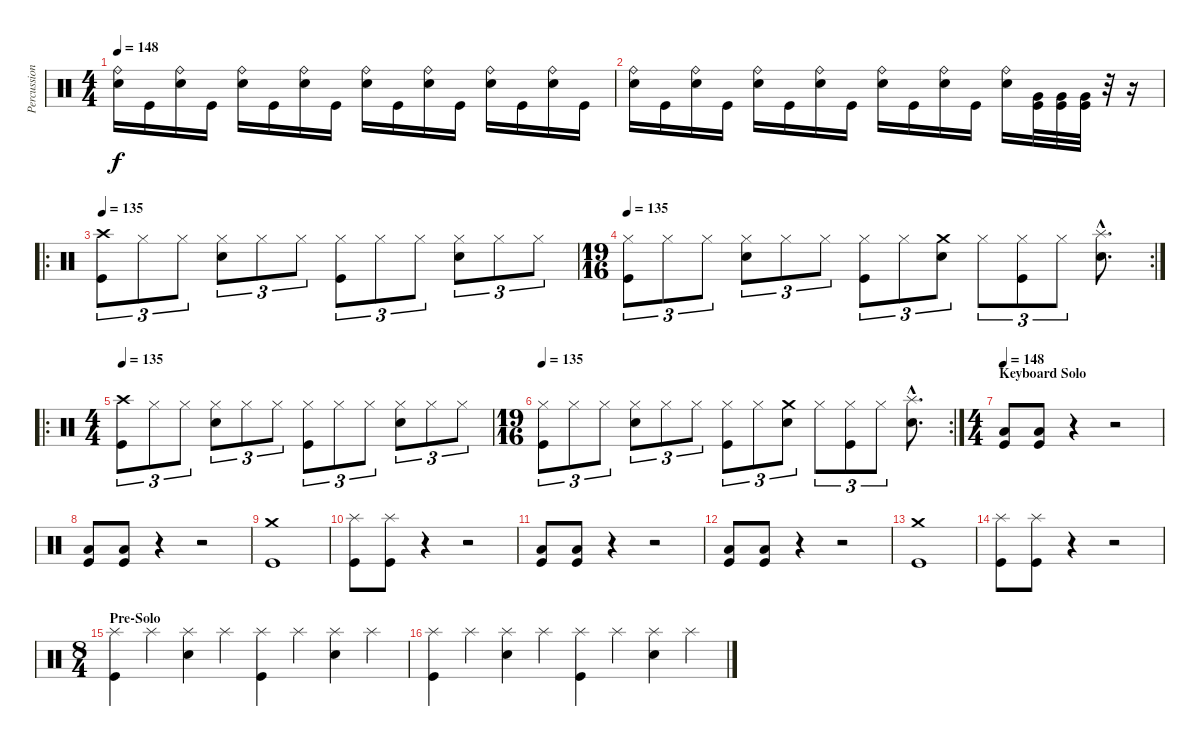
\track ("Percussions" "Percussion") {instrument percussion}
\staff {score}
\articulation defaults
\ts (4 4)
\tempo 148
\clef neutral
\ks c
("Electric Snare (hit)" "Ride (bell)").16{dy f} "Kick (hit)".16 ("Electric Snare (hit)" "Ride (bell)").16 "Kick (hit)".16 ("Electric Snare (hit)" "Ride (bell)").16 "Kick (hit)".16 ("Electric Snare (hit)" "Ride (bell)").16 "Kick (hit)".16 ("Electric Snare (hit)" "Ride (bell)").16 "Kick (hit)".16 ("Electric Snare (hit)" "Ride (bell)").16 "Kick (hit)".16 ("Electric Snare (hit)" "Ride (bell)").16 "Kick (hit)".16 ("Electric Snare (hit)" "Ride (bell)").16 "Kick (hit)".16 |
("Electric Snare (hit)" "Ride (bell)").16 "Kick (hit)".16 ("Electric Snare (hit)" "Ride (bell)").16 "Kick (hit)".16 ("Electric Snare (hit)" "Ride (bell)").16 "Kick (hit)".16 ("Electric Snare (hit)" "Ride (bell)").16 "Kick (hit)".16 ("Electric Snare (hit)" "Ride (bell)").16 "Kick (hit)".16 ("Electric Snare (hit)" "Ride (bell)").16 "Kick (hit)".16 ("Electric Snare (hit)" "Ride (bell)").16 ("Kick (hit)" "Very Low Tom (hit)").32 ("Kick (hit)" "Very Low Tom (hit)").32 ("Kick (hit)" "Very Low Tom (hit)").32 r.32 r.16 |
\ro
\tempo 135
("Kick (hit)" "Crash high (hit)").8{tu (3 2)} "Hi-Hat (closed)".8{tu (3 2)} "Hi-Hat (closed)".8{tu (3 2)} ("Electric Snare (hit)" "Hi-Hat (closed)").8{tu (3 2)} "Hi-Hat (closed)".8{tu (3 2)} "Hi-Hat (closed)".8{tu (3 2)} ("Kick (hit)" "Hi-Hat (closed)").8{tu (3 2)} "Hi-Hat (closed)".8{tu (3 2)} "Hi-Hat (closed)".8{tu (3 2)} ("Electric Snare (hit)" "Hi-Hat (closed)").8{tu (3 2)} "Hi-Hat (closed)".8{tu (3 2)} "Hi-Hat (closed)".8{tu (3 2)} |
\rc 2
\ts (19 16)
\tempo 135
("Kick (hit)" "Hi-Hat (closed)").8{tu (3 2)} "Hi-Hat (closed)".8{tu (3 2)} "Hi-Hat (closed)".8{tu (3 2)} ("Electric Snare (hit)" "Hi-Hat (closed)").8{tu (3 2)} "Hi-Hat (closed)".8{tu (3 2)} "Hi-Hat (closed)".8{tu (3 2)} ("Kick (hit)" "Hi-Hat (closed)").8{tu (3 2)} "Hi-Hat (closed)".8{tu (3 2)} ("Electric Snare (hit)" "Crash medium (hit)").8{tu (3 2)} "Hi-Hat (closed)".8{tu (3 2)} ("Kick (hit)" "Hi-Hat (closed)").8{tu (3 2)} "Hi-Hat (closed)".8{tu (3 2)} ("Electric Snare (hit)"{hac} "Splash (hit)"{hac}).8{d} |
\ro
\ts (4 4)
\tempo 135
("Kick (hit)" "Crash high (hit)").8{tu (3 2)} "Hi-Hat (closed)".8{tu (3 2)} "Hi-Hat (closed)".8{tu (3 2)} ("Electric Snare (hit)" "Hi-Hat (closed)").8{tu (3 2)} "Hi-Hat (closed)".8{tu (3 2)} "Hi-Hat (closed)".8{tu (3 2)} ("Kick (hit)" "Hi-Hat (closed)").8{tu (3 2)} "Hi-Hat (closed)".8{tu (3 2)} "Hi-Hat (closed)".8{tu (3 2)} ("Electric Snare (hit)" "Hi-Hat (closed)").8{tu (3 2)} "Hi-Hat (closed)".8{tu (3 2)} "Hi-Hat (closed)".8{tu (3 2)} |
\rc 2
\ts (19 16)
\tempo 135
("Kick (hit)" "Hi-Hat (closed)").8{tu (3 2)} "Hi-Hat (closed)".8{tu (3 2)} "Hi-Hat (closed)".8{tu (3 2)} ("Electric Snare (hit)" "Hi-Hat (closed)").8{tu (3 2)} "Hi-Hat (closed)".8{tu (3 2)} "Hi-Hat (closed)".8{tu (3 2)} ("Kick (hit)" "Hi-Hat (closed)").8{tu (3 2)} "Hi-Hat (closed)".8{tu (3 2)} ("Electric Snare (hit)" "Crash medium (hit)").8{tu (3 2)} "Hi-Hat (closed)".8{tu (3 2)} ("Kick (hit)" "Hi-Hat (closed)").8{tu (3 2)} "Hi-Hat (closed)".8{tu (3 2)} ("Electric Snare (hit)"{hac} "Splash (hit)"{hac}).8{d} |
\ts (4 4)
\section ("" "Keyboard Solo")
\tempo 148
("Kick (hit)" "Low Floor Tom (hit)").8 ("Kick (hit)" "Low Floor Tom (hit)").8 r.4 r.2 |
("Kick (hit)" "Low Floor Tom (hit)").8 ("Kick (hit)" "Low Floor Tom (hit)").8 r.4 r.2 |
("Kick (hit)" "Crash medium (hit)").1 |
("Kick (hit)" "Splash (hit)").8 ("Kick (hit)" "Splash (hit)").8 r.4 r.2 |
("Kick (hit)" "Low Floor Tom (hit)").8 ("Kick (hit)" "Low Floor Tom (hit)").8 r.4 r.2 |
("Kick (hit)" "Low Floor Tom (hit)").8 ("Kick (hit)" "Low Floor Tom (hit)").8 r.4 r.2 |
("Kick (hit)" "Crash medium (hit)").1 |
("Kick (hit)" "Splash (hit)").8 ("Kick (hit)" "Splash (hit)").8 r.4 r.2 |
\ts (8 4)
\section ("" "Pre-Solo")
("Kick (hit)" "Splash (hit)").4 "Splash (hit)".4 ("Electric Snare (hit)" "Splash (hit)").4 "Splash (hit)".4 ("Kick (hit)" "Splash (hit)").4 "Splash (hit)".4 ("Electric Snare (hit)" "Splash (hit)").4 "Splash (hit)".4 |
("Kick (hit)" "Splash (hit)").4 "Splash (hit)".4 ("Electric Snare (hit)" "Splash (hit)").4 "Splash (hit)".4 ("Kick (hit)" "Splash (hit)").4 "Splash (hit)".4 ("Electric Snare (hit)" "Splash (hit)").4 "Splash (hit)".4
